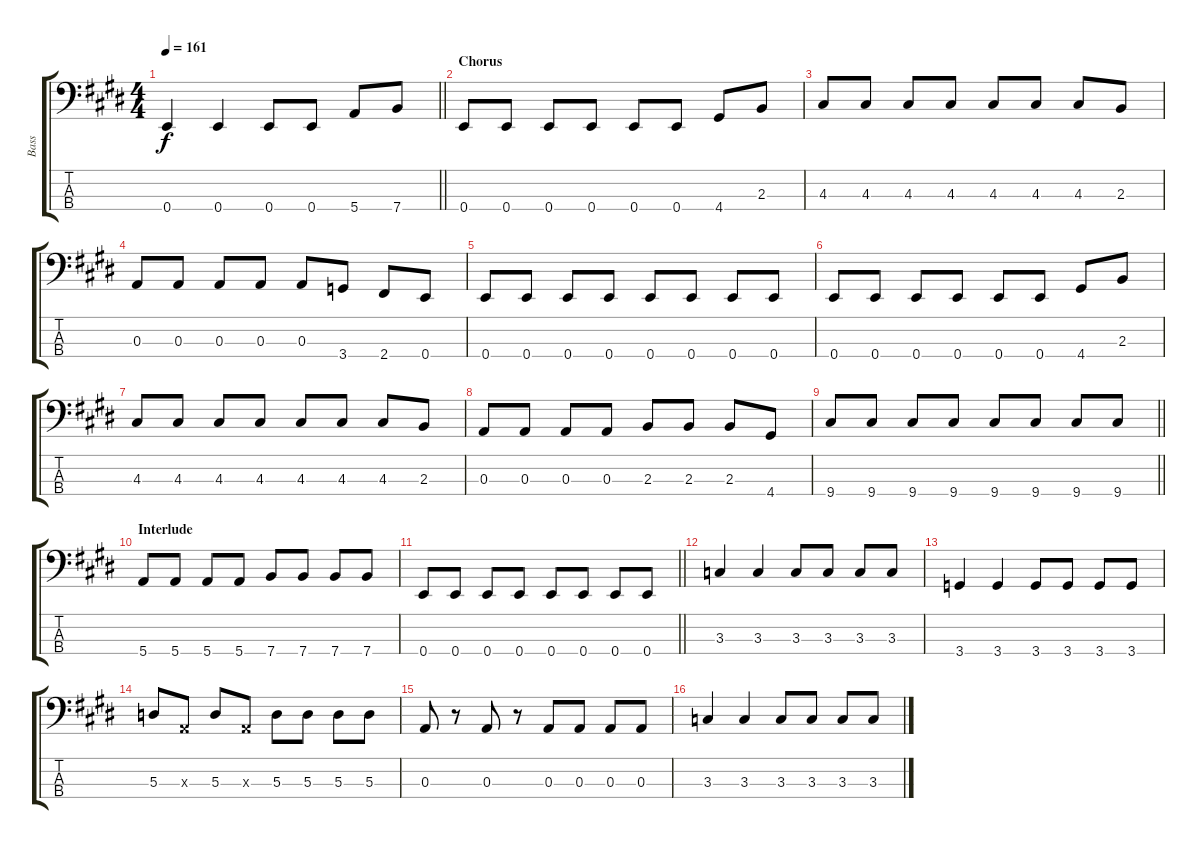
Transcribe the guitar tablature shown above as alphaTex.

\track ("Bass" "Bass") {instrument electricbassfinger}
\staff {score tabs}
\tuning (G2 D2 A1 E1) {hide}
\ts (4 4)
\tempo 161
\clef f4
\barLineRight lightlight
\ks e
0.4.4{dy f} 0.4.4 0.4.8 0.4.8 5.4.8 7.4.8 |
\section ("" "Chorus")
0.4.8 0.4.8 0.4.8 0.4.8 0.4.8 0.4.8 4.4.8 2.3.8 |
4.3.8 4.3.8 4.3.8 4.3.8 4.3.8 4.3.8 4.3.8 2.3.8 |
0.3.8 0.3.8 0.3.8 0.3.8 0.3.8 3.4.8 2.4.8 0.4.8 |
0.4.8 0.4.8 0.4.8 0.4.8 0.4.8 0.4.8 0.4.8 0.4.8 |
0.4.8 0.4.8 0.4.8 0.4.8 0.4.8 0.4.8 4.4.8 2.3.8 |
4.3.8 4.3.8 4.3.8 4.3.8 4.3.8 4.3.8 4.3.8 2.3.8 |
0.3.8 0.3.8 0.3.8 0.3.8 2.3.8 2.3.8 2.3.8 4.4.8 |
\barLineRight lightlight
9.4.8 9.4.8 9.4.8 9.4.8 9.4.8 9.4.8 9.4.8 9.4.8 |
\section ("" "Interlude")
5.4.8 5.4.8 5.4.8 5.4.8 7.4.8 7.4.8 7.4.8 7.4.8 |
\barLineRight lightlight
0.4.8 0.4.8 0.4.8 0.4.8 0.4.8 0.4.8 0.4.8 0.4.8 |
3.3.4 3.3.4 3.3.8 3.3.8 3.3.8 3.3.8 |
3.4.4 3.4.4 3.4.8 3.4.8 3.4.8 3.4.8 |
5.3.8 0.3{x}.8 5.3.8 0.3{x}.8 5.3.8 5.3.8 5.3.8 5.3.8 |
0.3.8 r.8 0.3.8 r.8 0.3.8 0.3.8 0.3.8 0.3.8 |
3.3.4 3.3.4 3.3.8 3.3.8 3.3.8 3.3.8
